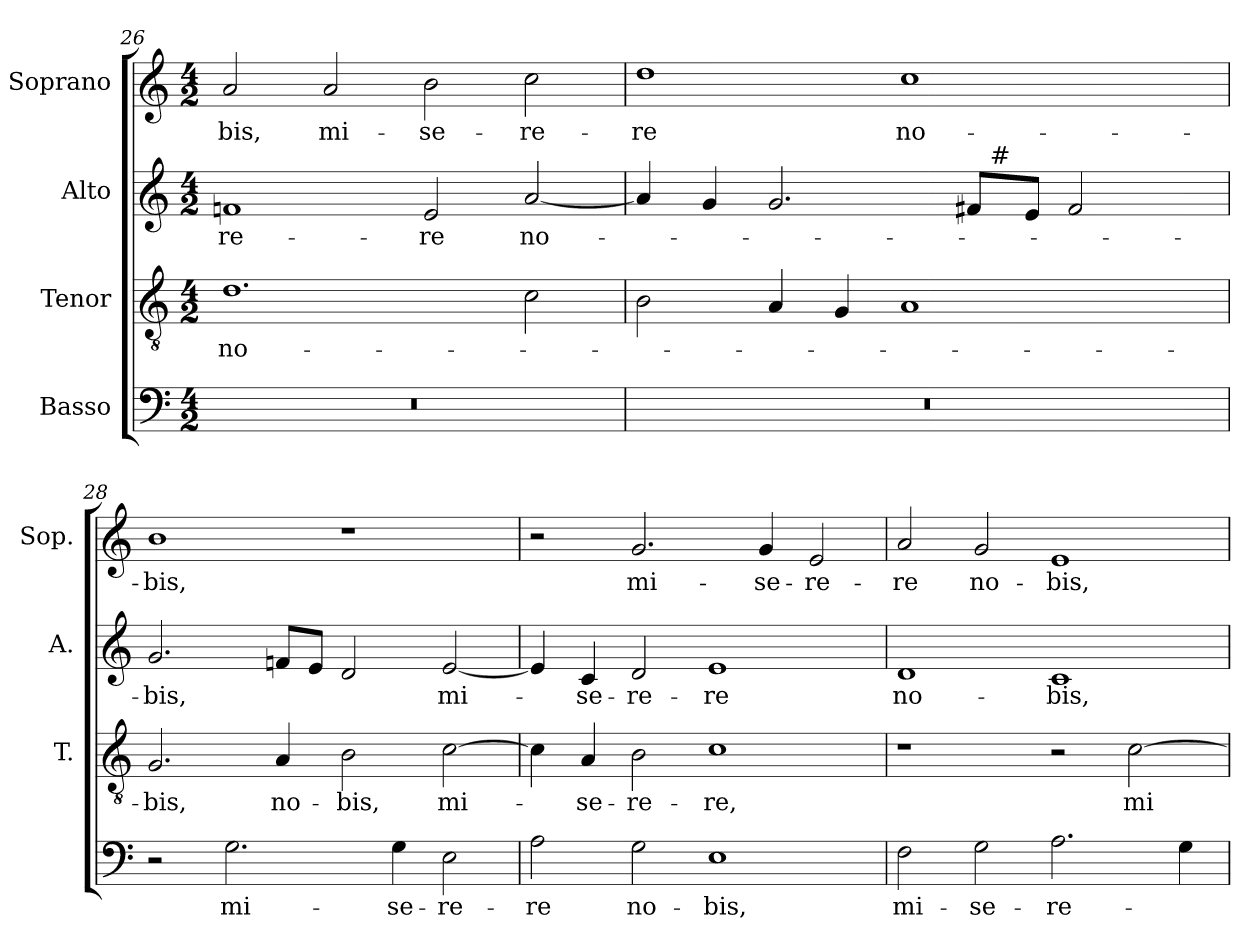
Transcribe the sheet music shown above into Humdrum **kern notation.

**kern	**text	**kern	**text	**kern	**text	**kern	**text
*part4	*part4	*part3	*part3	*part2	*part2	*part1	*part1
*staff4	*staff4	*staff3	*staff3	*staff2	*staff2	*staff1	*staff1
*I"Basso	*	*I"Tenor	*	*I"Alto	*	*I"Soprano	*
*	*	*I'T.	*	*I'A.	*	*I'Sop.	*
*clefF4	*	*clefGv2	*	*clefG2	*	*clefG2	*
*	*	*ITrd7c12	*	*	*	*	*
*k[]	*	*k[]	*	*k[]	*	*k[]	*
*C:	*	*C:	*	*C:	*	*C:	*
*M4/2	*	*M4/2	*	*M4/2	*	*M4/2	*
=26	=26	=26	=26	=26	=26	=26	=26
!LO:N:vis=1	!	!	!	!	!	!	!
!	!	!	!LO:LY:b:color=#000000	!	!	!	!
!	!	!	!	!	!LO:LY:b:color=#000000	!	!
!	!	!	!	!	!	!	!LO:LY:b:color=#000000
0r	.	1.Di	no-	1fni	-re-	2ai/	-bis,
!	!	!	!	!	!	!	!LO:LY:b:color=#000000
.	.	.	.	.	.	2ai/	mi-
!	!	!	!	!	!LO:LY:b:color=#000000	!	!
!	!	!	!	!	!	!	!LO:LY:b:color=#000000
.	.	.	.	2ei/	-re	2bi\	-se-
!	!	!	!	!	!LO:LY:b:color=#000000	!	!
!	!	!	!	!	!	!	!LO:LY:b:color=#000000
.	.	2Ci\	.	[2ai/	no-	2cci\	-re-
!!LO:PB:g=z
=27	=27	=27	=27	=27	=27	=27	=27
!LO:N:vis=1	!	!	!	!	!	!	!
!	!	!	!	!	!	!	!LO:LY:b:color=#000000
*	*	*	*	*^	*	*	*
0r	.	2BBi\	.	4ai/]	1ryy	.	1ddi	-re
.	.	.	.	4gi/	.	.	.	.
.	.	4AAi/	.	2.gi/	.	.	.	.
.	.	4GGi/	.	.	.	.	.	.
!	!	!	!	!	!	!	!	!LO:LY:b:color=#000000
.	.	1AAi	.	.	4ryy	.	1cci	no-
.	.	.	.	8f#i/L	32ryy	.	.	.
.	.	.	.	.	256ryy	.	.	.
!	!	!	!	!	!LO:TX:a:t=#	!	!	!
.	.	.	.	.	2ryy	.	.	.
.	.	.	.	8ei/J	.	.	.	.
.	.	.	.	2f#i/	.	.	.	.
.	.	.	.	.	8ryy	.	.	.
.	.	.	.	.	16ryy	.	.	.
.	.	.	.	.	64..ryy	.	.	.
*	*	*	*	*v	*v	*	*	*
=28	=28	=28	=28	=28	=28	=28	=28
*	*	*	*	*^	*	*	*
!	!	!	!LO:LY:b:color=#000000	!	!	!	!	!
*	*	*	*	*v	*v	*	*	*
*	*	*	*	*^	*	*	*
!	!	!	!	!	!	!LO:LY:b:color=#000000	!	!
*	*	*	*	*v	*v	*	*	*
*	*	*	*	*^	*	*	*
!	!	!	!	!	!	!	!	!LO:LY:b:color=#000000
*	*	*	*	*v	*v	*	*	*
2r	.	2.GGi/	-bis,	2.gi/	-bis,	1bi	-bis,
!	!LO:LY:b:color=#000000	!	!	!	!	!	!
2.Gi\	mi-	.	.	.	.	.	.
!	!	!	!LO:LY:b:color=#000000	!	!	!	!
.	.	4AAi/	no-	8fni/L	.	.	.
.	.	.	.	8ei/J	.	.	.
!	!	!	!LO:LY:b:color=#000000	!	!	!	!
.	.	2BBi\	-bis,	2di/	.	1r	.
!	!LO:LY:b:color=#000000	!	!	!	!	!	!
4Gi\	-se-	.	.	.	.	.	.
!	!LO:LY:b:color=#000000	!	!	!	!	!	!
!	!	!	!LO:LY:b:color=#000000	!	!	!	!
!	!	!	!	!	!LO:LY:b:color=#000000	!	!
2Ei\	-re-	[2Ci\	mi-	[2ei/	mi-	.	.
=29	=29	=29	=29	=29	=29	=29	=29
!	!LO:LY:b:color=#000000	!	!	!	!	!	!
2Ai\	-re	4Ci\]	.	4ei/]	.	2r	.
!	!	!	!LO:LY:b:color=#000000	!	!	!	!
!	!	!	!	!	!LO:LY:b:color=#000000	!	!
.	.	4AAi/	-se-	4ci/	-se-	.	.
!	!LO:LY:b:color=#000000	!	!	!	!	!	!
!	!	!	!LO:LY:b:color=#000000	!	!	!	!
!	!	!	!	!	!LO:LY:b:color=#000000	!	!
!	!	!	!	!	!	!	!LO:LY:b:color=#000000
2Gi\	no-	2BBi\	-re-	2di/	-re-	2.gi/	mi-
!	!LO:LY:b:color=#000000	!	!	!	!	!	!
!	!	!	!LO:LY:b:color=#000000	!	!	!	!
!	!	!	!	!	!LO:LY:b:color=#000000	!	!
1Ei	-bis,	1Ci	-re,	1ei	-re	.	.
!	!	!	!	!	!	!	!LO:LY:b:color=#000000
.	.	.	.	.	.	4gi/	-se-
!	!	!	!	!	!	!	!LO:LY:b:color=#000000
.	.	.	.	.	.	2ei/	-re-
=30	=30	=30	=30	=30	=30	=30	=30
!	!LO:LY:b:color=#000000	!	!	!	!	!	!
!	!	!	!	!	!LO:LY:b:color=#000000	!	!
!	!	!	!	!	!	!	!LO:LY:b:color=#000000
2Fi\	mi-	1r	.	1di	no-	2ai/	-re
!	!LO:LY:b:color=#000000	!	!	!	!	!	!
!	!	!	!	!	!	!	!LO:LY:b:color=#000000
2Gi\	-se-	.	.	.	.	2gi/	no-
!	!LO:LY:b:color=#000000	!	!	!	!	!	!
!	!	!	!	!	!LO:LY:b:color=#000000	!	!
!	!	!	!	!	!	!	!LO:LY:b:color=#000000
2.Ai\	-re-	2r	.	1ci	-bis,	1ei	-bis,
!	!	!	!LO:LY:b:color=#000000	!	!	!	!
.	.	[2Ci\	mi-	.	.	.	.
4Gi\	.	.	.	.	.	.	.
=	=	=	=	=	=	=	=
*-	*-	*-	*-	*-	*-	*-	*-
